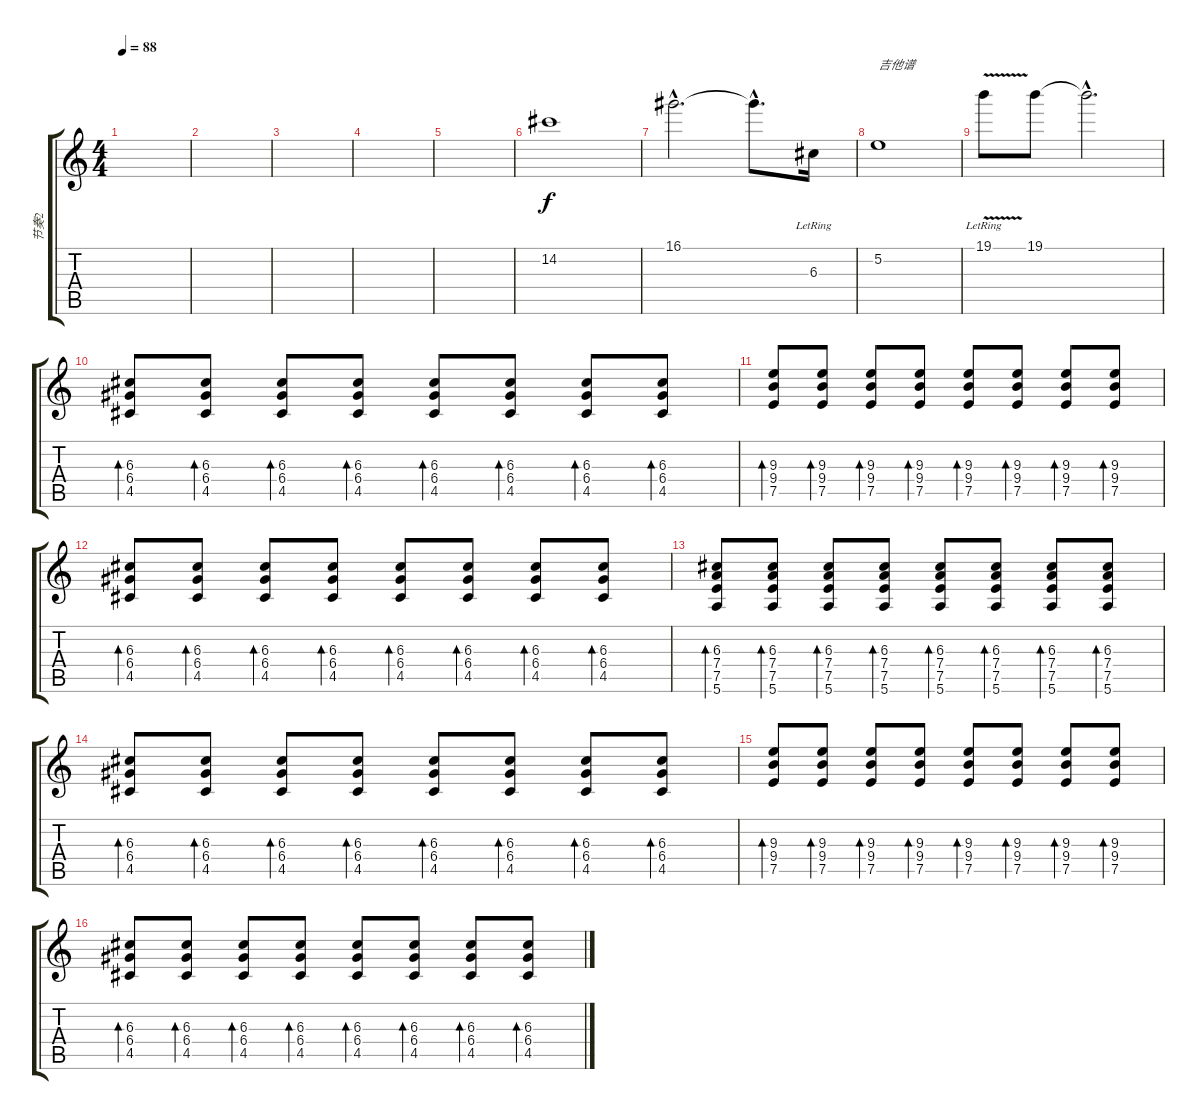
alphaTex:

\track ("节奏2" "节奏2") {instrument distortionguitar}
\staff {score tabs}
\tuning (E4 B3 G3 D3 A2 E2) {hide}
\ts (4 4)
\tempo 88
\clef g2
\ks c
|
|
|
|
|
14.2.1 |
16.1{hac}.2{d} 16.1{hac t}.8{d} 6.3{lr}.16 |
5.2.1{txt "吉他谱"} |
19.1{v lr}.8 19.1.8 19.1{hac t}.2{d} |
(6.3 6.4 4.5).8{bd 30} (6.3 6.4 4.5).8{bd 30} (6.3 6.4 4.5).8{bd 30} (6.3 6.4 4.5).8{bd 30} (6.3 6.4 4.5).8{bd 30} (6.3 6.4 4.5).8{bd 30} (6.3 6.4 4.5).8{bd 30} (6.3 6.4 4.5).8{bd 30} |
(9.3 9.4 7.5).8{bd 30} (9.3 9.4 7.5).8{bd 30} (9.3 9.4 7.5).8{bd 30} (9.3 9.4 7.5).8{bd 30} (9.3 9.4 7.5).8{bd 30} (9.3 9.4 7.5).8{bd 30} (9.3 9.4 7.5).8{bd 30} (9.3 9.4 7.5).8{bd 30} |
(6.3 6.4 4.5).8{bd 30} (6.3 6.4 4.5).8{bd 30} (6.3 6.4 4.5).8{bd 30} (6.3 6.4 4.5).8{bd 30} (6.3 6.4 4.5).8{bd 30} (6.3 6.4 4.5).8{bd 30} (6.3 6.4 4.5).8{bd 30} (6.3 6.4 4.5).8{bd 30} |
(6.3 7.4 7.5 5.6).8{bd 30} (6.3 7.4 7.5 5.6).8{bd 30} (6.3 7.4 7.5 5.6).8{bd 30} (6.3 7.4 7.5 5.6).8{bd 30} (6.3 7.4 7.5 5.6).8{bd 30} (6.3 7.4 7.5 5.6).8{bd 30} (6.3 7.4 7.5 5.6).8{bd 30} (6.3 7.4 7.5 5.6).8{bd 30} |
(6.3 6.4 4.5).8{bd 30} (6.3 6.4 4.5).8{bd 30} (6.3 6.4 4.5).8{bd 30} (6.3 6.4 4.5).8{bd 30} (6.3 6.4 4.5).8{bd 30} (6.3 6.4 4.5).8{bd 30} (6.3 6.4 4.5).8{bd 30} (6.3 6.4 4.5).8{bd 30} |
(9.3 9.4 7.5).8{bd 30} (9.3 9.4 7.5).8{bd 30} (9.3 9.4 7.5).8{bd 30} (9.3 9.4 7.5).8{bd 30} (9.3 9.4 7.5).8{bd 30} (9.3 9.4 7.5).8{bd 30} (9.3 9.4 7.5).8{bd 30} (9.3 9.4 7.5).8{bd 30} |
(6.3 6.4 4.5).8{bd 30} (6.3 6.4 4.5).8{bd 30} (6.3 6.4 4.5).8{bd 30} (6.3 6.4 4.5).8{bd 30} (6.3 6.4 4.5).8{bd 30} (6.3 6.4 4.5).8{bd 30} (6.3 6.4 4.5).8{bd 30} (6.3 6.4 4.5).8{bd 30}
